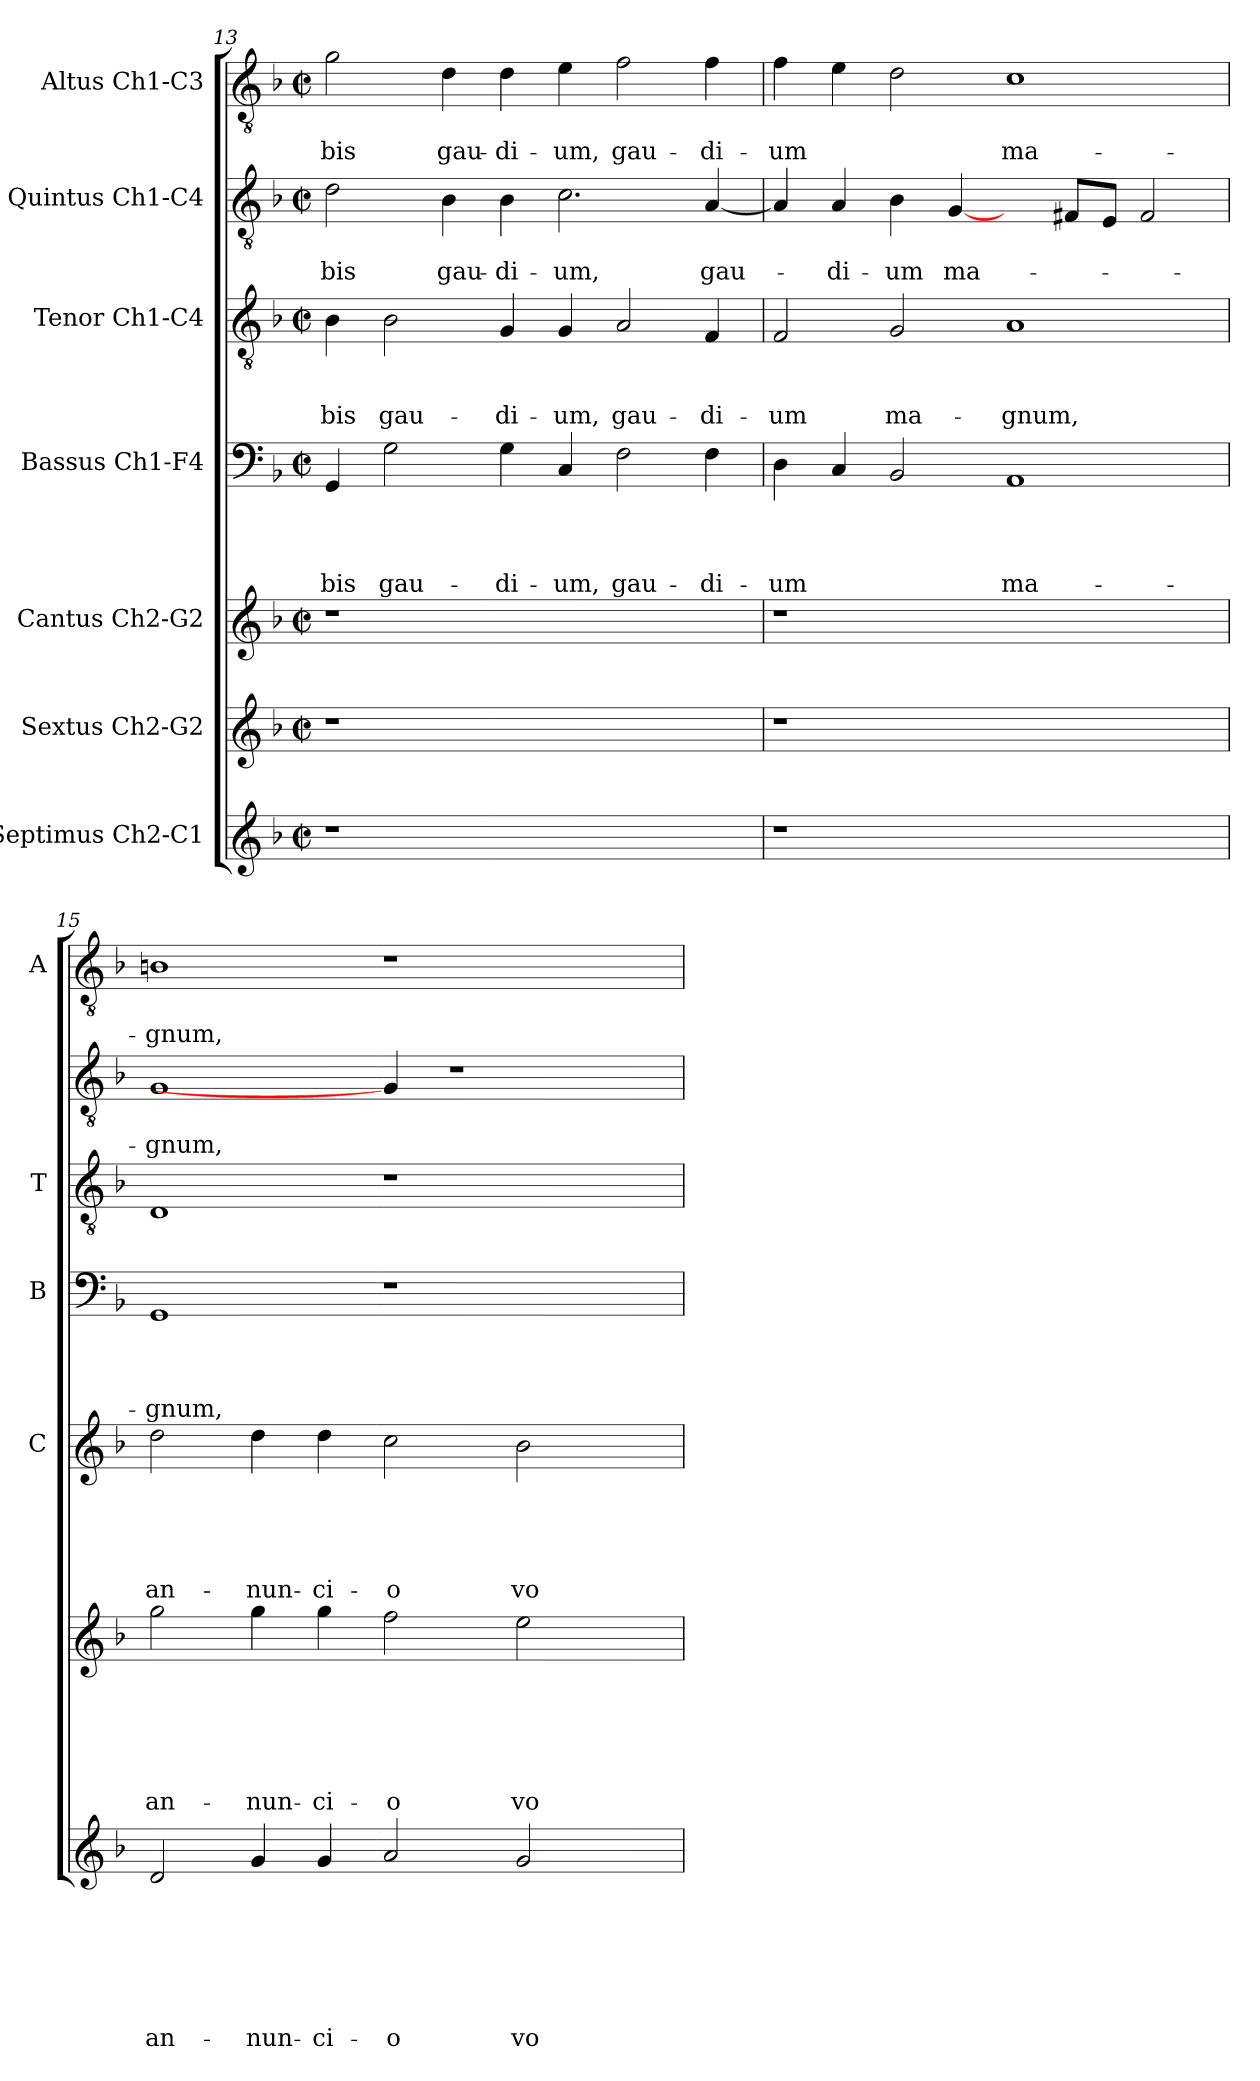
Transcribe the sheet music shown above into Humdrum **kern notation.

**kern	**text	**text	**text	**text	**text	**text	**text	**kern	**text	**text	**text	**text	**text	**text	**kern	**text	**text	**text	**text	**text	**kern	**text	**text	**text	**text	**kern	**text	**text	**text	**kern	**text	**text	**kern	**text	**text
*part7	*part7	*part7	*part7	*part7	*part7	*part7	*part7	*part6	*part6	*part6	*part6	*part6	*part6	*part6	*part5	*part5	*part5	*part5	*part5	*part5	*part4	*part4	*part4	*part4	*part4	*part3	*part3	*part3	*part3	*part2	*part2	*part2	*part1	*part1	*part1
*staff7	*staff7	*staff7	*staff7	*staff7	*staff7	*staff7	*staff7	*staff6	*staff6	*staff6	*staff6	*staff6	*staff6	*staff6	*staff5	*staff5	*staff5	*staff5	*staff5	*staff5	*staff4	*staff4	*staff4	*staff4	*staff4	*staff3	*staff3	*staff3	*staff3	*staff2	*staff2	*staff2	*staff1	*staff1	*staff1
*I"Septimus Ch2-C1	*	*	*	*	*	*	*	*I"Sextus Ch2-G2	*	*	*	*	*	*	*I"Cantus Ch2-G2	*	*	*	*	*	*I"Bassus Ch1-F4	*	*	*	*	*I"Tenor Ch1-C4	*	*	*	*I"Quintus Ch1-C4	*	*	*I"Altus Ch1-C3	*	*
*	*	*	*	*	*	*	*	*	*	*	*	*	*	*	*I'C	*	*	*	*	*	*I'B	*	*	*	*	*I'T	*	*	*	*	*	*	*I'A	*	*
*clefG2	*	*	*	*	*	*	*	*clefG2	*	*	*	*	*	*	*clefG2	*	*	*	*	*	*clefF4	*	*	*	*	*clefGv2	*	*	*	*clefGv2	*	*	*clefGv2	*	*
*k[b-]	*	*	*	*	*	*	*	*k[b-]	*	*	*	*	*	*	*k[b-]	*	*	*	*	*	*k[b-]	*	*	*	*	*k[b-]	*	*	*	*k[b-]	*	*	*k[b-]	*	*
*F:	*	*	*	*	*	*	*	*F:	*	*	*	*	*	*	*F:	*	*	*	*	*	*F:	*	*	*	*	*F:	*	*	*	*F:	*	*	*F:	*	*
*M2/2	*	*	*	*	*	*	*	*M2/2	*	*	*	*	*	*	*M2/2	*	*	*	*	*	*M2/2	*	*	*	*	*M2/2	*	*	*	*M2/2	*	*	*M2/2	*	*
*met(c|)	*	*	*	*	*	*	*	*met(c|)	*	*	*	*	*	*	*met(c|)	*	*	*	*	*	*met(c|)	*	*	*	*	*met(c|)	*	*	*	*met(c|)	*	*	*met(c|)	*	*
=13	=13	=13	=13	=13	=13	=13	=13	=13	=13	=13	=13	=13	=13	=13	=13	=13	=13	=13	=13	=13	=13	=13	=13	=13	=13	=13	=13	=13	=13	=13	=13	=13	=13	=13	=13
!	!	!	!	!	!	!	!	!	!	!	!	!	!	!	!	!	!	!	!	!	!	!	!	!	!LO:LY:b	!	!	!	!LO:LY:b	!	!	!LO:LY:b	!	!	!LO:LY:b
1r	.	.	.	.	.	.	.	1r	.	.	.	.	.	.	1r	.	.	.	.	.	4GG/	.	.	.	-bis	4B-\	.	.	-bis	2d\	.	-bis	2g\	.	-bis
!	!	!	!	!	!	!	!	!	!	!	!	!	!	!	!	!	!	!	!	!	!	!	!	!	!LO:LY:b	!	!	!	!LO:LY:b	!	!	!	!	!	!
.	.	.	.	.	.	.	.	.	.	.	.	.	.	.	.	.	.	.	.	.	2G\	.	.	.	gau-	2B-\	.	.	gau-	.	.	.	.	.	.
!	!	!	!	!	!	!	!	!	!	!	!	!	!	!	!	!	!	!	!	!	!	!	!	!	!	!	!	!	!	!	!	!LO:LY:b	!	!	!LO:LY:b
.	.	.	.	.	.	.	.	.	.	.	.	.	.	.	.	.	.	.	.	.	.	.	.	.	.	.	.	.	.	4B-\	.	gau-	4d\	.	gau-
!	!	!	!	!	!	!	!	!	!	!	!	!	!	!	!	!	!	!	!	!	!	!	!	!	!LO:LY:b	!	!	!	!LO:LY:b	!	!	!LO:LY:b	!	!	!LO:LY:b
.	.	.	.	.	.	.	.	.	.	.	.	.	.	.	.	.	.	.	.	.	4G\	.	.	.	-di-	4G/	.	.	-di-	4B-\	.	-di-	4d\	.	-di-
!	!	!	!	!	!	!	!	!	!	!	!	!	!	!	!	!	!	!	!	!	!	!	!	!	!LO:LY:b	!	!	!	!LO:LY:b	!	!	!LO:LY:b	!	!	!LO:LY:b
1ryy	.	.	.	.	.	.	.	1ryy	.	.	.	.	.	.	1ryy	.	.	.	.	.	4C/	.	.	.	-um,	4G/	.	.	-um,	2.c\	.	-um,	4e\	.	-um,
!	!	!	!	!	!	!	!	!	!	!	!	!	!	!	!	!	!	!	!	!	!	!	!	!	!LO:LY:b	!	!	!	!LO:LY:b	!	!	!	!	!	!LO:LY:b
.	.	.	.	.	.	.	.	.	.	.	.	.	.	.	.	.	.	.	.	.	2F\	.	.	.	gau-	2A/	.	.	gau-	.	.	.	2f\	.	gau-
!	!	!	!	!	!	!	!	!	!	!	!	!	!	!	!	!	!	!	!	!	!	!	!	!	!LO:LY:b	!	!	!	!LO:LY:b	!	!	!LO:LY:b	!	!	!LO:LY:b
.	.	.	.	.	.	.	.	.	.	.	.	.	.	.	.	.	.	.	.	.	4F\	.	.	.	-di-	4F/	.	.	-di-	[4A/	.	gau-	4f\	.	-di-
=14	=14	=14	=14	=14	=14	=14	=14	=14	=14	=14	=14	=14	=14	=14	=14	=14	=14	=14	=14	=14	=14	=14	=14	=14	=14	=14	=14	=14	=14	=14	=14	=14	=14	=14	=14
!	!	!	!	!	!	!	!	!	!	!	!	!	!	!	!	!	!	!	!	!	!	!	!	!	!LO:LY:b	!	!	!	!LO:LY:b	!	!	!	!	!	!LO:LY:b
1r	.	.	.	.	.	.	.	1r	.	.	.	.	.	.	1r	.	.	.	.	.	4D\	.	.	.	-um	2F/	.	.	-um	4A/]	.	.	4f\	.	-um
!	!	!	!	!	!	!	!	!	!	!	!	!	!	!	!	!	!	!	!	!	!	!	!	!	!	!	!	!	!	!	!	!LO:LY:b	!	!	!
.	.	.	.	.	.	.	.	.	.	.	.	.	.	.	.	.	.	.	.	.	4C/	.	.	.	.	.	.	.	.	4A/	.	-di-	4e\	.	.
!	!	!	!	!	!	!	!	!	!	!	!	!	!	!	!	!	!	!	!	!	!	!	!	!	!	!	!	!	!LO:LY:b	!	!	!LO:LY:b	!	!	!
.	.	.	.	.	.	.	.	.	.	.	.	.	.	.	.	.	.	.	.	.	2BB-/	.	.	.	.	2G/	.	.	ma-	4B-\	.	-um	2d\	.	.
!	!	!	!	!	!	!	!	!	!	!	!	!	!	!	!	!	!	!	!	!	!	!	!	!	!	!	!	!	!	!	!	!LO:LY:b	!	!	!
.	.	.	.	.	.	.	.	.	.	.	.	.	.	.	.	.	.	.	.	.	.	.	.	.	.	.	.	.	.	[4G/	.	ma-	.	.	.
!	!	!	!	!	!	!	!	!	!	!	!	!	!	!	!	!	!	!	!	!	!	!	!	!	!LO:LY:b	!	!	!	!LO:LY:b	!	!	!	!	!	!LO:LY:b
1ryy	.	.	.	.	.	.	.	1ryy	.	.	.	.	.	.	1ryy	.	.	.	.	.	1AA	.	.	.	ma-	1A	.	.	-gnum,	4ryy	.	.	1c	.	ma-
.	.	.	.	.	.	.	.	.	.	.	.	.	.	.	.	.	.	.	.	.	.	.	.	.	.	.	.	.	.	8F#X/L	.	.	.	.	.
.	.	.	.	.	.	.	.	.	.	.	.	.	.	.	.	.	.	.	.	.	.	.	.	.	.	.	.	.	.	8E/J	.	.	.	.	.
.	.	.	.	.	.	.	.	.	.	.	.	.	.	.	.	.	.	.	.	.	.	.	.	.	.	.	.	.	.	2F#/	.	.	.	.	.
=15	=15	=15	=15	=15	=15	=15	=15	=15	=15	=15	=15	=15	=15	=15	=15	=15	=15	=15	=15	=15	=15	=15	=15	=15	=15	=15	=15	=15	=15	=15	=15	=15	=15	=15	=15
!	!	!	!	!	!	!	!LO:LY:b	!	!	!	!	!	!	!LO:LY:b	!	!	!	!	!	!LO:LY:b	!	!	!	!	!LO:LY:b	!	!	!	!	!	!	!LO:LY:b	!	!	!LO:LY:b
2d/	.	.	.	.	.	.	an-	2gg\	.	.	.	.	.	an-	2dd\	.	.	.	.	an-	1GG	.	.	.	-gnum,	1D	.	.	.	1G	.	-gnum,	1Bn	.	-gnum,
!	!	!	!	!	!	!	!LO:LY:b	!	!	!	!	!	!	!LO:LY:b	!	!	!	!	!	!LO:LY:b	!	!	!	!	!	!	!	!	!	!	!	!	!	!	!
4g/	.	.	.	.	.	.	-nun-	4gg\	.	.	.	.	.	-nun-	4dd\	.	.	.	.	-nun-	.	.	.	.	.	.	.	.	.	.	.	.	.	.	.
!	!	!	!	!	!	!	!LO:LY:b	!	!	!	!	!	!	!LO:LY:b	!	!	!	!	!	!LO:LY:b	!	!	!	!	!	!	!	!	!	!	!	!	!	!	!
4g/	.	.	.	.	.	.	-ci-	4gg\	.	.	.	.	.	-ci-	4dd\	.	.	.	.	-ci-	.	.	.	.	.	.	.	.	.	.	.	.	.	.	.
!	!	!	!	!	!	!	!LO:LY:b	!	!	!	!	!	!	!LO:LY:b	!	!	!	!	!	!LO:LY:b	!	!	!	!	!	!	!	!	!	!	!	!	!	!	!
2a/	.	.	.	.	.	.	-o	2ff\	.	.	.	.	.	-o	2cc\	.	.	.	.	-o	1r	.	.	.	.	1r	.	.	.	4G/]	.	.	1r	.	.
.	.	.	.	.	.	.	.	.	.	.	.	.	.	.	.	.	.	.	.	.	.	.	.	.	.	.	.	.	.	1r	.	.	.	.	.
!	!	!	!	!	!	!	!LO:LY:b	!	!	!	!	!	!	!LO:LY:b	!	!	!	!	!	!LO:LY:b	!	!	!	!	!	!	!	!	!	!	!	!	!	!	!
2g/	.	.	.	.	.	.	vo-	2ee\	.	.	.	.	.	vo-	2b-\	.	.	.	.	vo-	.	.	.	.	.	.	.	.	.	.	.	.	.	.	.
4ryy	.	.	.	.	.	.	.	4ryy	.	.	.	.	.	.	4ryy	.	.	.	.	.	4ryy	.	.	.	.	4ryy	.	.	.	.	.	.	4ryy	.	.
=	=	=	=	=	=	=	=	=	=	=	=	=	=	=	=	=	=	=	=	=	=	=	=	=	=	=	=	=	=	=	=	=	=	=	=
*-	*-	*-	*-	*-	*-	*-	*-	*-	*-	*-	*-	*-	*-	*-	*-	*-	*-	*-	*-	*-	*-	*-	*-	*-	*-	*-	*-	*-	*-	*-	*-	*-	*-	*-	*-
